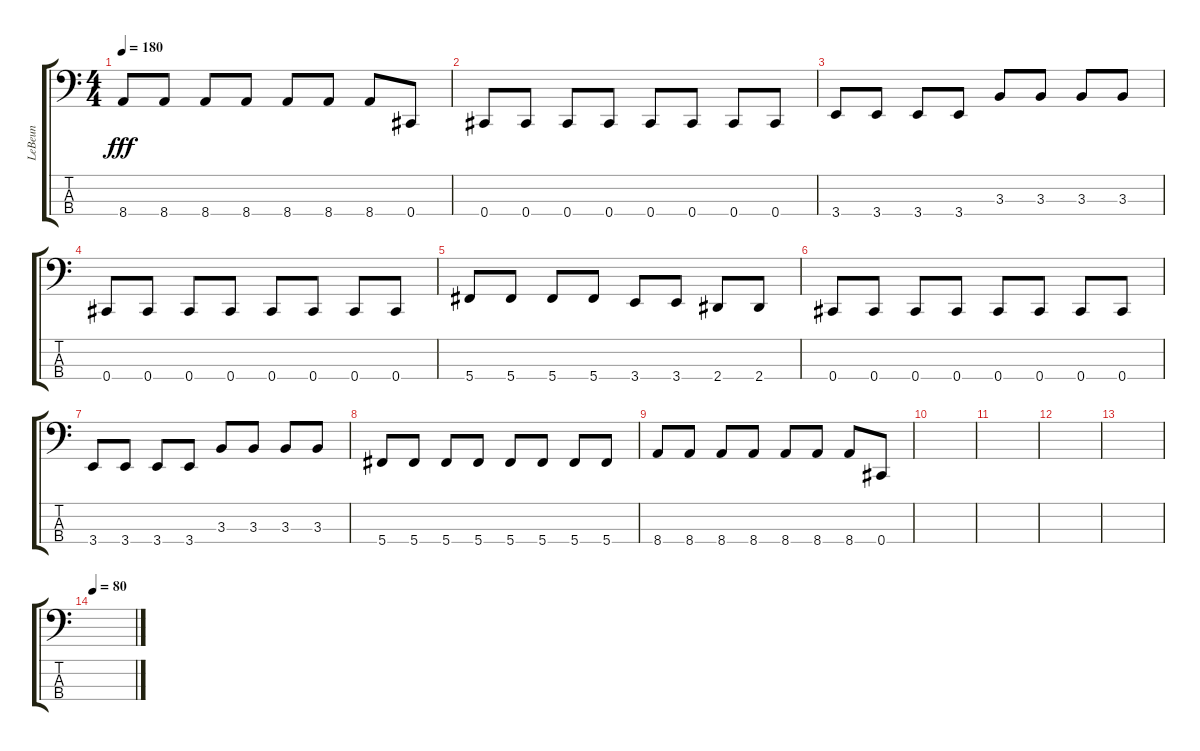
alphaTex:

\track ("LeBeun" "LeBeun") {instrument electricbassfinger}
\staff {score tabs}
\tuning (Gb2 Db2 Ab1 Db1) {hide}
\ts (4 4)
\tempo 180
\clef f4
\ks c
8.4.8{dy fff} 8.4.8 8.4.8 8.4.8 8.4.8 8.4.8 8.4.8 0.4.8 |
0.4.8 0.4.8 0.4.8 0.4.8 0.4.8 0.4.8 0.4.8 0.4.8 |
3.4.8 3.4.8 3.4.8 3.4.8 3.3.8 3.3.8 3.3.8 3.3.8 |
0.4.8 0.4.8 0.4.8 0.4.8 0.4.8 0.4.8 0.4.8 0.4.8 |
5.4.8 5.4.8 5.4.8 5.4.8 3.4.8 3.4.8 2.4.8 2.4.8 |
0.4.8 0.4.8 0.4.8 0.4.8 0.4.8 0.4.8 0.4.8 0.4.8 |
3.4.8 3.4.8 3.4.8 3.4.8 3.3.8 3.3.8 3.3.8 3.3.8 |
5.4.8 5.4.8 5.4.8 5.4.8 5.4.8 5.4.8 5.4.8 5.4.8 |
8.4.8 8.4.8 8.4.8 8.4.8 8.4.8 8.4.8 8.4.8 0.4.8 |
|
|
|
|
\tempo 80
